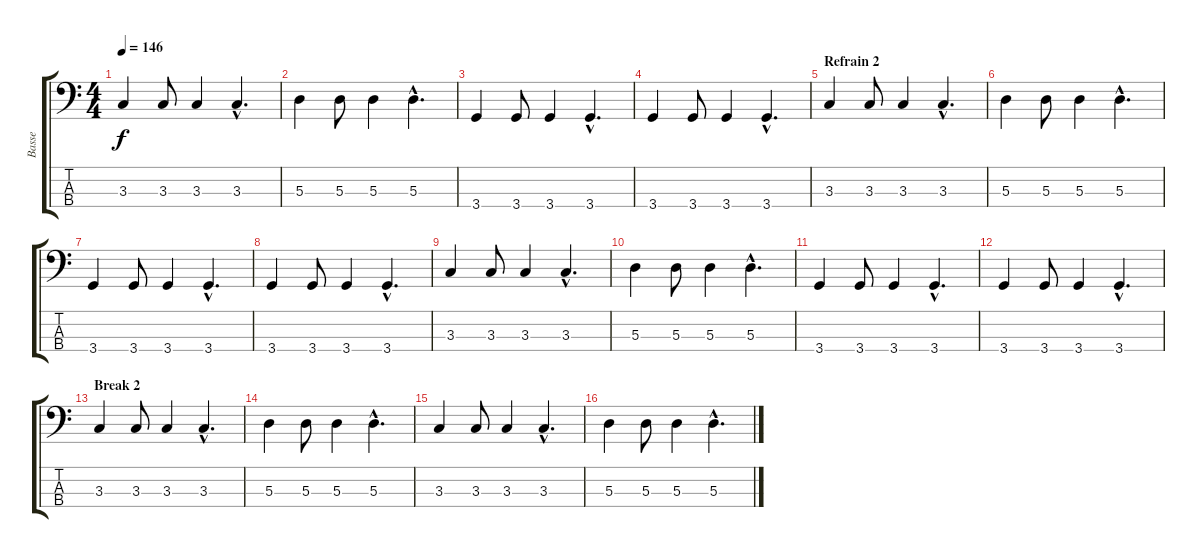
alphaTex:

\track ("Basse" "Basse") {instrument electricbassfinger}
\staff {score tabs}
\tuning (G2 D2 A1 E1) {hide}
\ts (4 4)
\tempo 146
\clef f4
\ks c
3.3.4{dy f} 3.3.8 3.3.4 3.3{hac}.4{d} |
5.3.4 5.3.8 5.3.4 5.3{hac}.4{d} |
3.4.4 3.4.8 3.4.4 3.4{hac}.4{d} |
3.4.4 3.4.8 3.4.4 3.4{hac}.4{d} |
\section ("" "Refrain 2")
3.3.4 3.3.8 3.3.4 3.3{hac}.4{d} |
5.3.4 5.3.8 5.3.4 5.3{hac}.4{d} |
3.4.4 3.4.8 3.4.4 3.4{hac}.4{d} |
3.4.4 3.4.8 3.4.4 3.4{hac}.4{d} |
3.3.4 3.3.8 3.3.4 3.3{hac}.4{d} |
5.3.4 5.3.8 5.3.4 5.3{hac}.4{d} |
3.4.4 3.4.8 3.4.4 3.4{hac}.4{d} |
3.4.4 3.4.8 3.4.4 3.4{hac}.4{d} |
\section ("" "Break 2")
3.3.4 3.3.8 3.3.4 3.3{hac}.4{d} |
5.3.4 5.3.8 5.3.4 5.3{hac}.4{d} |
3.3.4 3.3.8 3.3.4 3.3{hac}.4{d} |
5.3.4 5.3.8 5.3.4 5.3{hac}.4{d}
